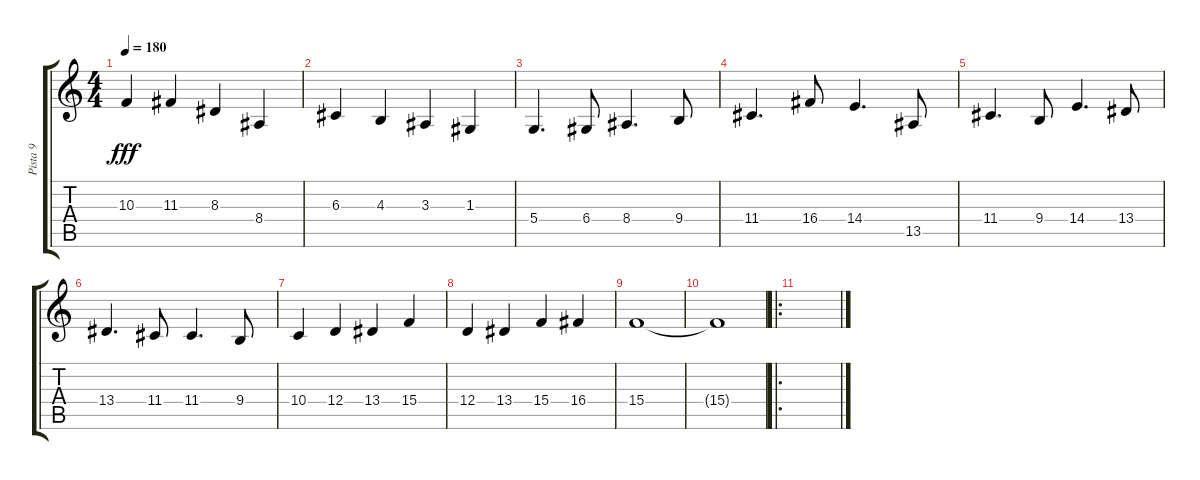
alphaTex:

\track ("Pista 9" "Pista 9") {instrument stringensemble1}
\staff {score tabs}
\tuning (E4 B3 G3 D3 A2 E2) {hide}
\ts (4 4)
\tempo 180
\clef g2
\ks c
10.3.4{dy fff} 11.3.4 8.3.4 8.4.4 |
6.3.4 4.3.4 3.3.4 1.3.4 |
5.4.4{d} 6.4.8 8.4.4{d} 9.4.8 |
11.4.4{d} 16.4.8 14.4.4{d} 13.5.8 |
11.4.4{d} 9.4.8 14.4.4{d} 13.4.8 |
13.4.4{d} 11.4.8 11.4.4{d} 9.4.8 |
10.4.4 12.4.4 13.4.4 15.4.4 |
12.4.4 13.4.4 15.4.4 16.4.4 |
15.4.1 |
15.4{t}.1 |
\ro
